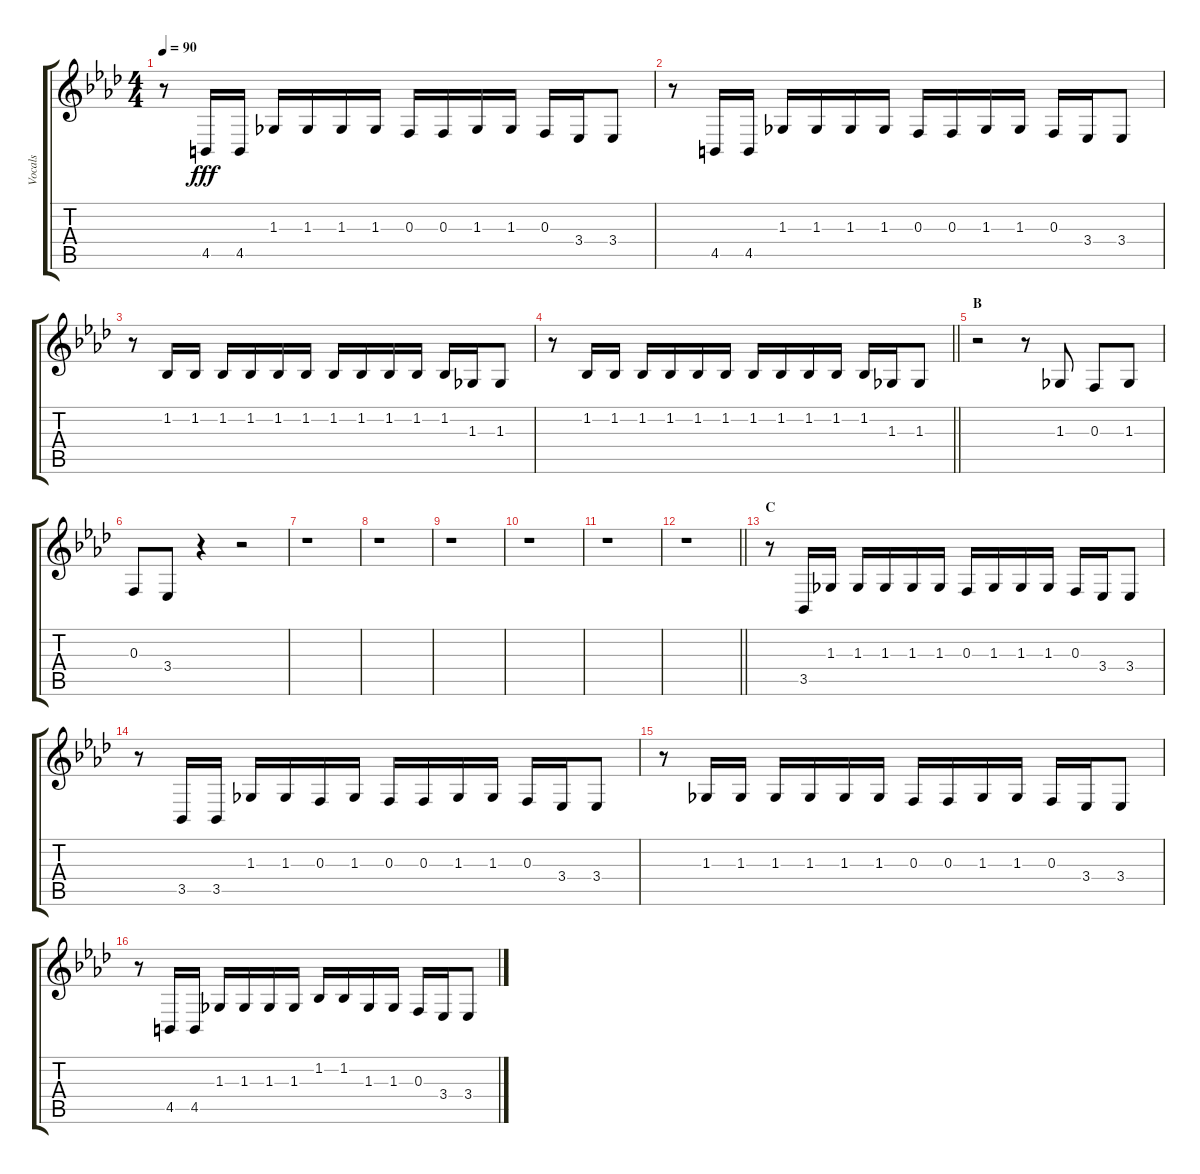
\track ("Vocals" "Vocals") {instrument voiceoohs}
\staff {score tabs}
\tuning (D4 A3 F3 C3 G2 D2) {hide}
\ts (4 4)
\tempo 90
\clef g2
\ks ab
r.8{dy fff} 4.5.16 4.5.16 1.3.16 1.3.16 1.3.16 1.3.16 0.3.16 0.3.16 1.3.16 1.3.16 0.3.16 3.4.16 3.4.8 |
r.8 4.5.16 4.5.16 1.3.16 1.3.16 1.3.16 1.3.16 0.3.16 0.3.16 1.3.16 1.3.16 0.3.16 3.4.16 3.4.8 |
r.8 1.2.16 1.2.16 1.2.16 1.2.16 1.2.16 1.2.16 1.2.16 1.2.16 1.2.16 1.2.16 1.2.16 1.3.16 1.3.8 |
\barLineRight lightlight
r.8 1.2.16 1.2.16 1.2.16 1.2.16 1.2.16 1.2.16 1.2.16 1.2.16 1.2.16 1.2.16 1.2.16 1.3.16 1.3.8 |
\section ("" "B")
r.2 r.8 1.3.8 0.3.8 1.3.8 |
0.3.8 3.4.8 r.4 r.2 |
r.1 |
r.1 |
r.1 |
r.1 |
r.1 |
\barLineRight lightlight
r.1 |
\section ("" "C")
r.8 3.5.16 1.3.16 1.3.16 1.3.16 1.3.16 1.3.16 0.3.16 1.3.16 1.3.16 1.3.16 0.3.16 3.4.16 3.4.8 |
r.8 3.5.16 3.5.16 1.3.16 1.3.16 0.3.16 1.3.16 0.3.16 0.3.16 1.3.16 1.3.16 0.3.16 3.4.16 3.4.8 |
r.8 1.3.16 1.3.16 1.3.16 1.3.16 1.3.16 1.3.16 0.3.16 0.3.16 1.3.16 1.3.16 0.3.16 3.4.16 3.4.8 |
r.8 4.5.16 4.5.16 1.3.16 1.3.16 1.3.16 1.3.16 1.2.16 1.2.16 1.3.16 1.3.16 0.3.16 3.4.16 3.4.8
